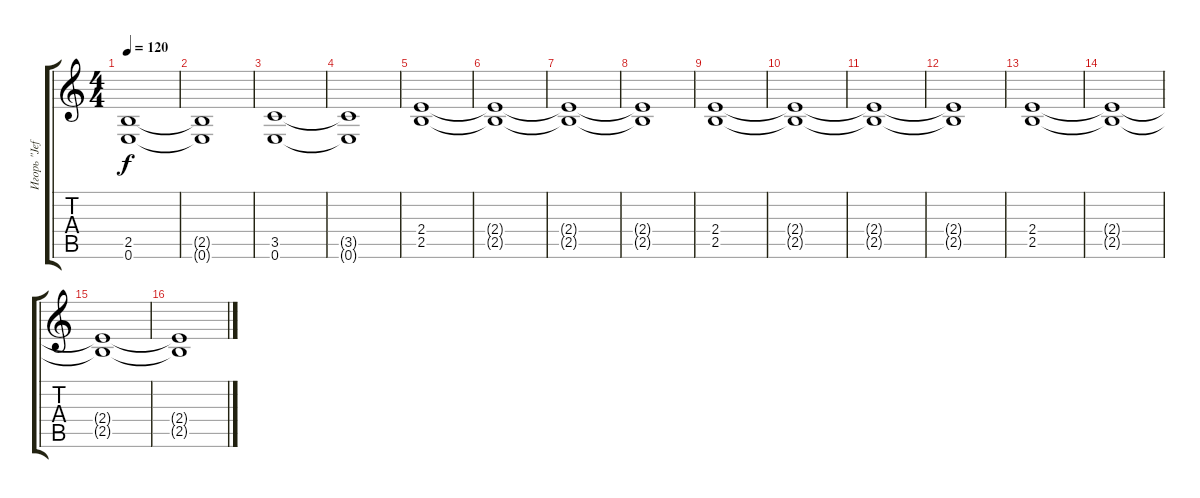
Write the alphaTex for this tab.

\track ("Игорь \"Jeff\" Поляков" "Игорь \"Jef") {instrument distortionguitar}
\staff {score tabs}
\tuning (E4 B3 G3 D3 A2 E2) {hide}
\ts (4 4)
\tempo 120
\clef g2
\ks c
(2.5 0.6).1{dy f} |
(2.5{t} 0.6{t}).1 |
(3.5 0.6).1 |
(3.5{t} 0.6{t}).1 |
(2.4 2.5).1 |
(2.4{t} 2.5{t}).1 |
(2.4{t} 2.5{t}).1 |
(2.4{t} 2.5{t}).1 |
(2.4 2.5).1 |
(2.4{t} 2.5{t}).1 |
(2.4{t} 2.5{t}).1 |
(2.4{t} 2.5{t}).1 |
(2.4 2.5).1 |
(2.4{t} 2.5{t}).1 |
(2.4{t} 2.5{t}).1 |
(2.4{t} 2.5{t}).1
